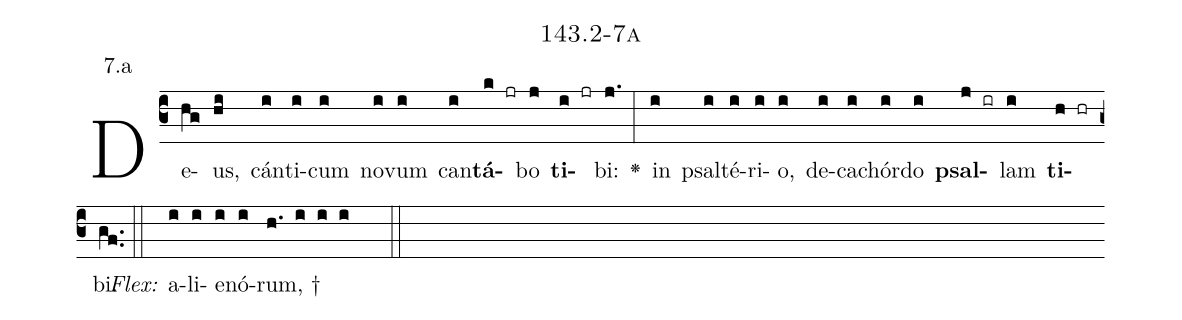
name: 143.2-7a;
annotation: 7.a;
%%
(c3)De(hg)us,(hi) cán(i)ti(i)cum(i) no(i)vum(i) can(i)<b>tá</b>(k jr)bo(j) <b>ti</b>(i jr)bi:(j.) <v>\greheightstar</v>(:) in(i) psal(i)té(i)ri(i)o,(i) de(i)ca(i)chór(i)do(i) <b>psal</b>(j ir)lam(i) <b>ti</b>(h hr)bi.(gf..) (::)
<i>Flex:</i>()  a(i)li(i)e(i)nó(i)rum, †(h. i i i  ::)

%E(i) u(i) o(j) u(i) a(h) e.(gf..) (::)
